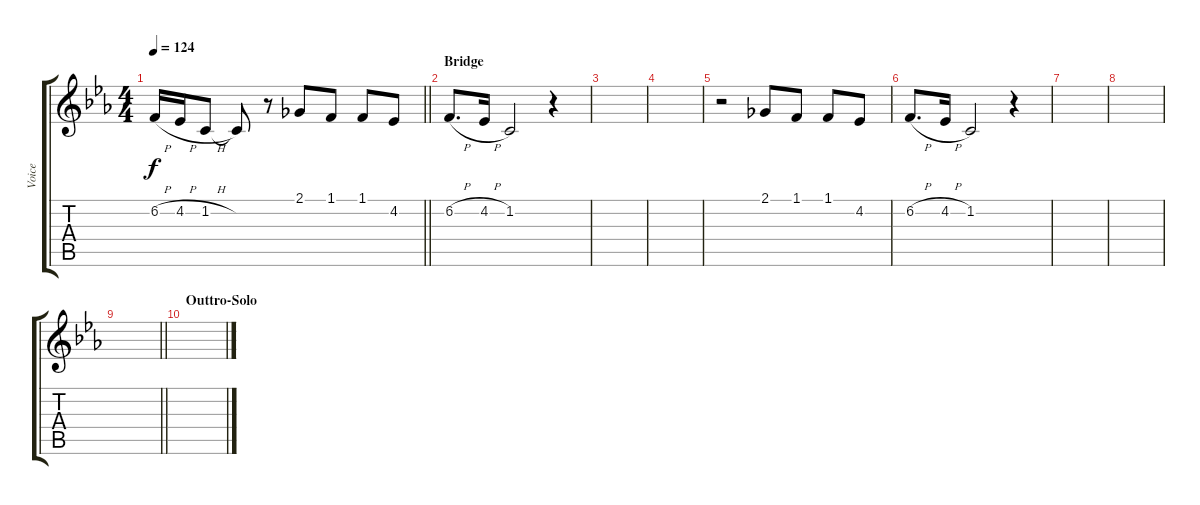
\track ("Voice" "Voice") {instrument trumpet}
\staff {score tabs}
\tuning (E4 B3 G3 D3 A2 E2) {hide}
\ts (4 4)
\tempo 124
\clef g2
\barLineRight lightlight
\ks eb
6.2{h}.16{dy f} 4.2{h}.16 1.2{h}.8 1.2{t}.8 r.8 2.1.8 1.1.8 1.1.8 4.2.8 |
\section ("" "Bridge")
6.2{h}.8{d} 4.2{h}.16 1.2.2 r.4 |
|
|
r.2 2.1.8 1.1.8 1.1.8 4.2.8 |
6.2{h}.8{d} 4.2{h}.16 1.2.2 r.4 |
|
|
\barLineRight lightlight
|
\section ("" "Outtro-Solo")
